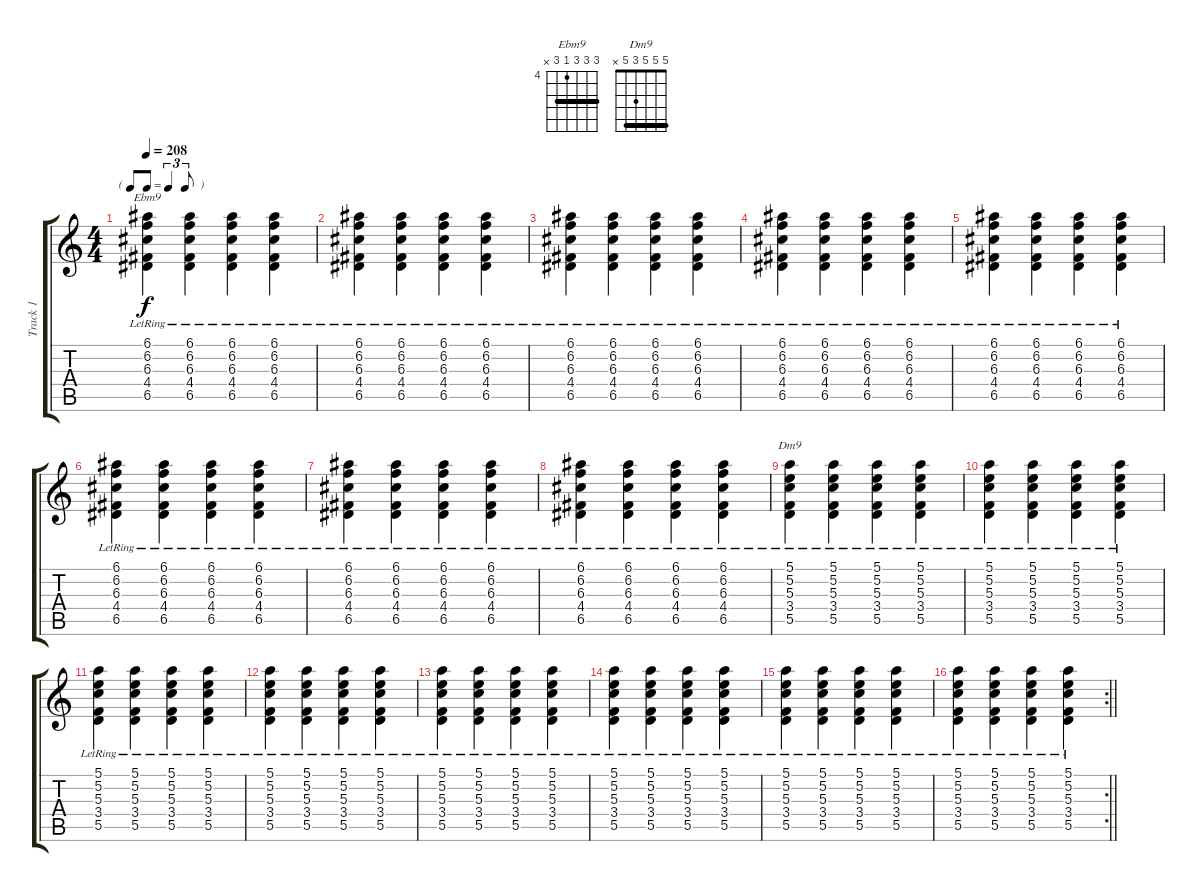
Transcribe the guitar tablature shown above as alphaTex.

\track ("Track 1" "Track 1") {instrument electricguitarjazz}
\staff {score tabs}
\tuning (E4 B3 G3 D3 A2 E2) {hide}
\chord ("Ebm9" 6 6 6 4 6 x) {firstfret 4 barre 6}
\chord ("Dm9" 5 5 5 3 5 x) {barre 5}
\ts (4 4)
\tf triplet8th
\tempo 208
\clef g2
\ks c
(6.1{lr} 6.2{lr} 6.3{lr} 4.4{lr} 6.5{lr}).4{ch "Ebm9" dy f} (6.1{lr} 6.2{lr} 6.3{lr} 4.4{lr} 6.5{lr}).4 (6.1{lr} 6.2{lr} 6.3{lr} 4.4{lr} 6.5{lr}).4 (6.1{lr} 6.2{lr} 6.3{lr} 4.4{lr} 6.5{lr}).4 |
(6.1{lr} 6.2{lr} 6.3{lr} 4.4{lr} 6.5{lr}).4 (6.1{lr} 6.2{lr} 6.3{lr} 4.4{lr} 6.5{lr}).4 (6.1{lr} 6.2{lr} 6.3{lr} 4.4{lr} 6.5{lr}).4 (6.1{lr} 6.2{lr} 6.3{lr} 4.4{lr} 6.5{lr}).4 |
(6.1{lr} 6.2{lr} 6.3{lr} 4.4{lr} 6.5{lr}).4 (6.1{lr} 6.2{lr} 6.3{lr} 4.4{lr} 6.5{lr}).4 (6.1{lr} 6.2{lr} 6.3{lr} 4.4{lr} 6.5{lr}).4 (6.1{lr} 6.2{lr} 6.3{lr} 4.4{lr} 6.5{lr}).4 |
(6.1{lr} 6.2{lr} 6.3{lr} 4.4{lr} 6.5{lr}).4 (6.1{lr} 6.2{lr} 6.3{lr} 4.4{lr} 6.5{lr}).4 (6.1{lr} 6.2{lr} 6.3{lr} 4.4{lr} 6.5{lr}).4 (6.1{lr} 6.2{lr} 6.3{lr} 4.4{lr} 6.5{lr}).4 |
(6.1{lr} 6.2{lr} 6.3{lr} 4.4{lr} 6.5{lr}).4 (6.1{lr} 6.2{lr} 6.3{lr} 4.4{lr} 6.5{lr}).4 (6.1{lr} 6.2{lr} 6.3{lr} 4.4{lr} 6.5{lr}).4 (6.1{lr} 6.2{lr} 6.3{lr} 4.4{lr} 6.5{lr}).4 |
(6.1{lr} 6.2{lr} 6.3{lr} 4.4{lr} 6.5{lr}).4 (6.1{lr} 6.2{lr} 6.3{lr} 4.4{lr} 6.5{lr}).4 (6.1{lr} 6.2{lr} 6.3{lr} 4.4{lr} 6.5{lr}).4 (6.1{lr} 6.2{lr} 6.3{lr} 4.4{lr} 6.5{lr}).4 |
(6.1{lr} 6.2{lr} 6.3{lr} 4.4{lr} 6.5{lr}).4 (6.1{lr} 6.2{lr} 6.3{lr} 4.4{lr} 6.5{lr}).4 (6.1{lr} 6.2{lr} 6.3{lr} 4.4{lr} 6.5{lr}).4 (6.1{lr} 6.2{lr} 6.3{lr} 4.4{lr} 6.5{lr}).4 |
(6.1{lr} 6.2{lr} 6.3{lr} 4.4{lr} 6.5{lr}).4 (6.1{lr} 6.2{lr} 6.3{lr} 4.4{lr} 6.5{lr}).4 (6.1{lr} 6.2{lr} 6.3{lr} 4.4{lr} 6.5{lr}).4 (6.1{lr} 6.2{lr} 6.3{lr} 4.4{lr} 6.5{lr}).4 |
(5.1{lr} 5.2{lr} 5.3{lr} 3.4{lr} 5.5{lr}).4{ch "Dm9"} (5.1{lr} 5.2{lr} 5.3{lr} 3.4{lr} 5.5{lr}).4 (5.1{lr} 5.2{lr} 5.3{lr} 3.4{lr} 5.5{lr}).4 (5.1{lr} 5.2{lr} 5.3{lr} 3.4{lr} 5.5{lr}).4 |
(5.1{lr} 5.2{lr} 5.3{lr} 3.4{lr} 5.5{lr}).4 (5.1{lr} 5.2{lr} 5.3{lr} 3.4{lr} 5.5{lr}).4 (5.1{lr} 5.2{lr} 5.3{lr} 3.4{lr} 5.5{lr}).4 (5.1{lr} 5.2{lr} 5.3{lr} 3.4{lr} 5.5{lr}).4 |
(5.1{lr} 5.2{lr} 5.3{lr} 3.4{lr} 5.5{lr}).4 (5.1{lr} 5.2{lr} 5.3{lr} 3.4{lr} 5.5{lr}).4 (5.1{lr} 5.2{lr} 5.3{lr} 3.4{lr} 5.5{lr}).4 (5.1{lr} 5.2{lr} 5.3{lr} 3.4{lr} 5.5{lr}).4 |
(5.1{lr} 5.2{lr} 5.3{lr} 3.4{lr} 5.5{lr}).4 (5.1{lr} 5.2{lr} 5.3{lr} 3.4{lr} 5.5{lr}).4 (5.1{lr} 5.2{lr} 5.3{lr} 3.4{lr} 5.5{lr}).4 (5.1{lr} 5.2{lr} 5.3{lr} 3.4{lr} 5.5{lr}).4 |
(5.1{lr} 5.2{lr} 5.3{lr} 3.4{lr} 5.5{lr}).4 (5.1{lr} 5.2{lr} 5.3{lr} 3.4{lr} 5.5{lr}).4 (5.1{lr} 5.2{lr} 5.3{lr} 3.4{lr} 5.5{lr}).4 (5.1{lr} 5.2{lr} 5.3{lr} 3.4{lr} 5.5{lr}).4 |
(5.1{lr} 5.2{lr} 5.3{lr} 3.4{lr} 5.5{lr}).4 (5.1{lr} 5.2{lr} 5.3{lr} 3.4{lr} 5.5{lr}).4 (5.1{lr} 5.2{lr} 5.3{lr} 3.4{lr} 5.5{lr}).4 (5.1{lr} 5.2{lr} 5.3{lr} 3.4{lr} 5.5{lr}).4 |
(5.1{lr} 5.2{lr} 5.3{lr} 3.4{lr} 5.5{lr}).4 (5.1{lr} 5.2{lr} 5.3{lr} 3.4{lr} 5.5{lr}).4 (5.1{lr} 5.2{lr} 5.3{lr} 3.4{lr} 5.5{lr}).4 (5.1{lr} 5.2{lr} 5.3{lr} 3.4{lr} 5.5{lr}).4 |
\rc 2
\barLineRight lightlight
(5.1{lr} 5.2{lr} 5.3{lr} 3.4{lr} 5.5{lr}).4 (5.1{lr} 5.2{lr} 5.3{lr} 3.4{lr} 5.5{lr}).4 (5.1{lr} 5.2{lr} 5.3{lr} 3.4{lr} 5.5{lr}).4 (5.1{lr} 5.2{lr} 5.3{lr} 3.4{lr} 5.5{lr}).4
